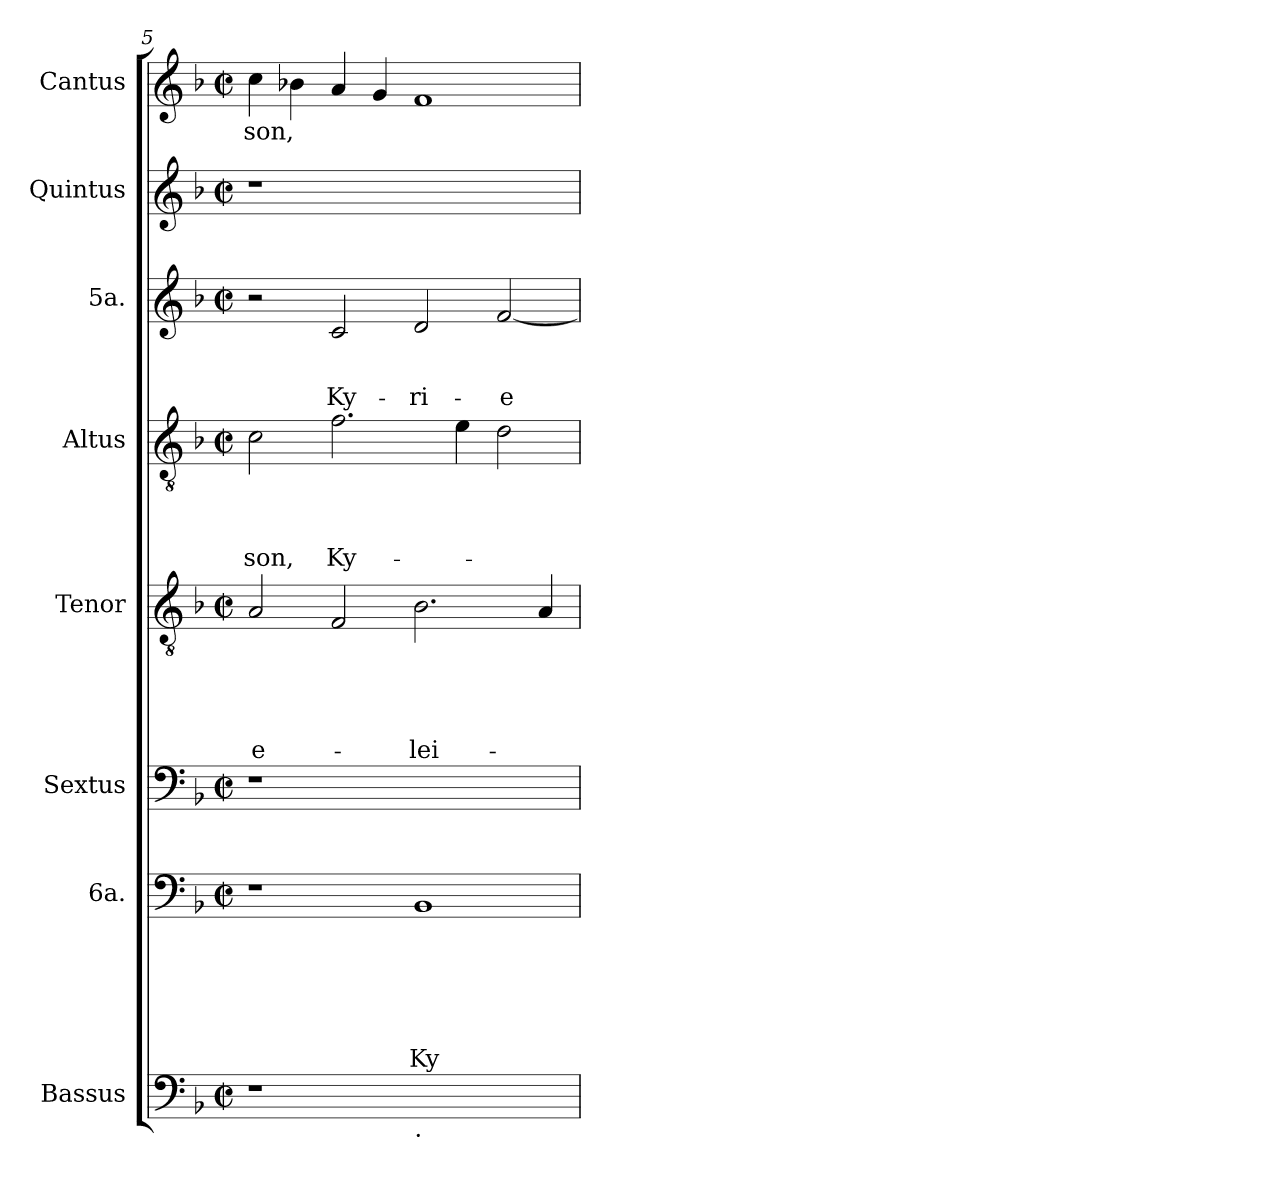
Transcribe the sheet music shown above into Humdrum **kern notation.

**kern	**kern	**text	**text	**text	**text	**text	**text	**kern	**kern	**text	**text	**text	**text	**text	**kern	**text	**text	**text	**text	**kern	**text	**text	**text	**kern	**kern	**text
*part8	*part7	*part7	*part7	*part7	*part7	*part7	*part7	*part6	*part5	*part5	*part5	*part5	*part5	*part5	*part4	*part4	*part4	*part4	*part4	*part3	*part3	*part3	*part3	*part2	*part1	*part1
*staff8	*staff7	*staff7	*staff7	*staff7	*staff7	*staff7	*staff7	*staff6	*staff5	*staff5	*staff5	*staff5	*staff5	*staff5	*staff4	*staff4	*staff4	*staff4	*staff4	*staff3	*staff3	*staff3	*staff3	*staff2	*staff1	*staff1
*I"Bassus	*I"6a.	*	*	*	*	*	*	*I"Sextus	*I"Tenor	*	*	*	*	*	*I"Altus	*	*	*	*	*I"5a.	*	*	*	*I"Quintus	*I"Cantus	*
*I'B.	*I'6a.	*	*	*	*	*	*	*	*I'T.	*	*	*	*	*	*I'A.	*	*	*	*	*I'5a.	*	*	*	*	*I'C.	*
*clefF4	*clefF4	*	*	*	*	*	*	*clefF4	*clefGv2	*	*	*	*	*	*clefGv2	*	*	*	*	*clefG2	*	*	*	*clefG2	*clefG2	*
*k[b-]	*k[b-]	*	*	*	*	*	*	*k[b-]	*k[b-]	*	*	*	*	*	*k[b-]	*	*	*	*	*k[b-]	*	*	*	*k[b-]	*k[b-]	*
*F:	*F:	*	*	*	*	*	*	*F:	*F:	*	*	*	*	*	*F:	*	*	*	*	*F:	*	*	*	*F:	*F:	*
*M2/2	*M2/2	*	*	*	*	*	*	*M2/2	*M2/2	*	*	*	*	*	*M2/2	*	*	*	*	*M2/2	*	*	*	*M2/2	*M2/2	*
*met(c|)	*met(c|)	*	*	*	*	*	*	*met(c|)	*met(c|)	*	*	*	*	*	*met(c|)	*	*	*	*	*met(c|)	*	*	*	*met(c|)	*met(c|)	*
=5	=5	=5	=5	=5	=5	=5	=5	=5	=5	=5	=5	=5	=5	=5	=5	=5	=5	=5	=5	=5	=5	=5	=5	=5	=5	=5
!	!	!	!	!	!	!	!	!	!	!	!	!	!	!LO:LY:b	!	!	!	!	!LO:LY:b	!	!	!	!	!	!	!LO:LY:b
1r	1r	.	.	.	.	.	.	1r	2A/	.	.	.	.	e-	2c\	.	.	.	-son,	2r	.	.	.	1r	4cc\	-son,
.	.	.	.	.	.	.	.	.	.	.	.	.	.	.	.	.	.	.	.	.	.	.	.	.	4b-X\	.
!	!	!	!	!	!	!	!	!	!	!	!	!	!	!	!	!	!	!	!LO:LY:b	!	!	!	!LO:LY:b	!	!	!
.	.	.	.	.	.	.	.	.	2F/	.	.	.	.	.	2.f\	.	.	.	Ky-	2c/	.	.	Ky-	.	4a/	.
.	.	.	.	.	.	.	.	.	.	.	.	.	.	.	.	.	.	.	.	.	.	.	.	.	4g/	.
!LO:TX:b:t=.	!	!	!	!	!	!	!	!	!	!	!	!	!	!	!	!	!	!	!	!	!	!	!	!	!	!
!	!	!	!	!	!	!	!LO:LY:b	!	!	!	!	!	!	!LO:LY:b	!	!	!	!	!	!	!	!	!LO:LY:b	!	!	!
1ryy	1BB-	.	.	.	.	.	Ky-	1ryy	2.B-\	.	.	.	.	-lei-	.	.	.	.	.	2d/	.	.	-ri-	1ryy	1f	.
.	.	.	.	.	.	.	.	.	.	.	.	.	.	.	4e\	.	.	.	.	.	.	.	.	.	.	.
!	!	!	!	!	!	!	!	!	!	!	!	!	!	!	!	!	!	!	!	!	!	!	!LO:LY:b	!	!	!
.	.	.	.	.	.	.	.	.	.	.	.	.	.	.	2d\	.	.	.	.	[<2f/	.	.	-e	.	.	.
.	.	.	.	.	.	.	.	.	4A/	.	.	.	.	.	.	.	.	.	.	.	.	.	.	.	.	.
=	=	=	=	=	=	=	=	=	=	=	=	=	=	=	=	=	=	=	=	=	=	=	=	=	=	=
*-	*-	*-	*-	*-	*-	*-	*-	*-	*-	*-	*-	*-	*-	*-	*-	*-	*-	*-	*-	*-	*-	*-	*-	*-	*-	*-
